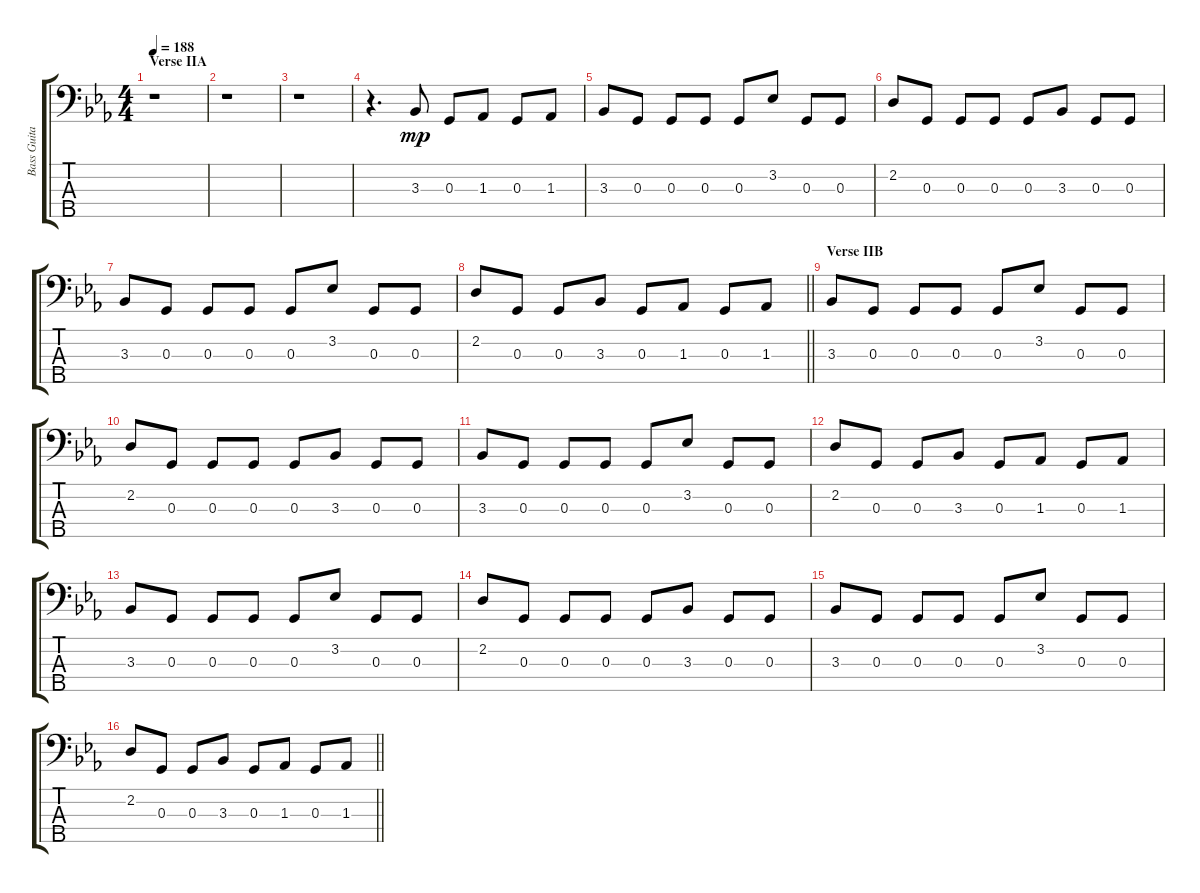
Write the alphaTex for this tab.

\track ("Bass Guitar" "Bass Guita") {instrument electricbassfinger}
\staff {score tabs}
\tuning (F2 C2 G1 C1 G0) {hide}
\ts (4 4)
\section ("" "Verse IIA")
\tempo 188
\clef f4
\ks eb
r.1{dy mp} |
r.1 |
r.1 |
r.4{d} 3.3.8 0.3.8 1.3.8 0.3.8 1.3.8 |
3.3.8 0.3.8 0.3.8 0.3.8 0.3.8 3.2.8 0.3.8 0.3.8 |
2.2.8 0.3.8 0.3.8 0.3.8 0.3.8 3.3.8 0.3.8 0.3.8 |
3.3.8 0.3.8 0.3.8 0.3.8 0.3.8 3.2.8 0.3.8 0.3.8 |
\barLineRight lightlight
2.2.8 0.3.8 0.3.8 3.3.8 0.3.8 1.3.8 0.3.8 1.3.8 |
\section ("" "Verse IIB")
3.3.8 0.3.8 0.3.8 0.3.8 0.3.8 3.2.8 0.3.8 0.3.8 |
2.2.8 0.3.8 0.3.8 0.3.8 0.3.8 3.3.8 0.3.8 0.3.8 |
3.3.8 0.3.8 0.3.8 0.3.8 0.3.8 3.2.8 0.3.8 0.3.8 |
2.2.8 0.3.8 0.3.8 3.3.8 0.3.8 1.3.8 0.3.8 1.3.8 |
3.3.8 0.3.8 0.3.8 0.3.8 0.3.8 3.2.8 0.3.8 0.3.8 |
2.2.8 0.3.8 0.3.8 0.3.8 0.3.8 3.3.8 0.3.8 0.3.8 |
3.3.8 0.3.8 0.3.8 0.3.8 0.3.8 3.2.8 0.3.8 0.3.8 |
\barLineRight lightlight
2.2.8 0.3.8 0.3.8 3.3.8 0.3.8 1.3.8 0.3.8 1.3.8
